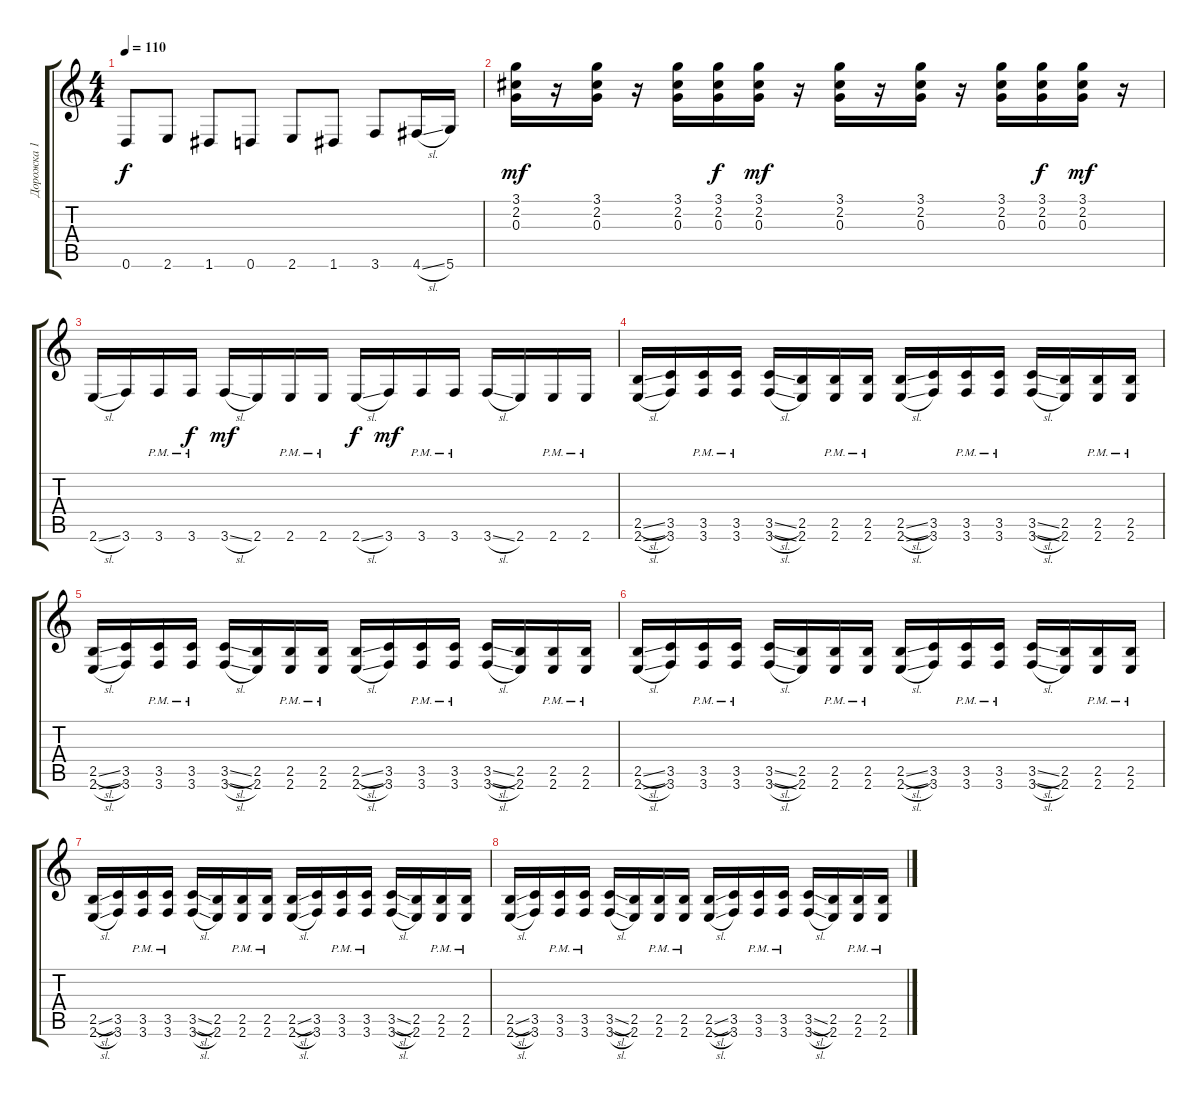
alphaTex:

\track ("Дорожка 1" "Дорожка 1") {instrument distortionguitar}
\staff {score tabs}
\tuning (E4 B3 G3 D3 A2 D2) {hide}
\ts (4 4)
\tempo 110
\clef g2
\ks c
0.6.8{dy f} 2.6.8 1.6.8 0.6.8 2.6.8 1.6.8 3.6.8 4.6{sl}.16 5.6.16 |
(3.1 2.2 0.3).16{dy mf} r.16 (3.1 2.2 0.3).16 r.16 (3.1 2.2 0.3).16 (3.1 2.2 0.3).16{dy f} (3.1 2.2 0.3).16{dy mf} r.16 (3.1 2.2 0.3).16 r.16 (3.1 2.2 0.3).16 r.16 (3.1 2.2 0.3).16 (3.1 2.2 0.3).16{dy f} (3.1 2.2 0.3).16{dy mf} r.16 |
2.6{sl}.16 3.6.16 3.6{pm}.16 3.6{pm}.16{dy f} 3.6{sl}.16{dy mf} 2.6.16 2.6{pm}.16 2.6{pm}.16 2.6{sl}.16{dy f} 3.6.16{dy mf} 3.6{pm}.16 3.6{pm}.16 3.6{sl}.16 2.6.16 2.6{pm}.16 2.6{pm}.16 |
(2.5{sl} 2.6{sl}).16 (3.5 3.6).16 (3.5{pm} 3.6{pm}).16 (3.5{pm} 3.6{pm}).16 (3.5{sl} 3.6{sl}).16 (2.5 2.6).16 (2.5{pm} 2.6{pm}).16 (2.5{pm} 2.6{pm}).16 (2.5{sl} 2.6{sl}).16 (3.5 3.6).16 (3.5{pm} 3.6{pm}).16 (3.5{pm} 3.6{pm}).16 (3.5{sl} 3.6{sl}).16 (2.5 2.6).16 (2.5{pm} 2.6{pm}).16 (2.5{pm} 2.6{pm}).16 |
(2.5{sl} 2.6{sl}).16 (3.5 3.6).16 (3.5{pm} 3.6{pm}).16 (3.5{pm} 3.6{pm}).16 (3.5{sl} 3.6{sl}).16 (2.5 2.6).16 (2.5{pm} 2.6{pm}).16 (2.5{pm} 2.6{pm}).16 (2.5{sl} 2.6{sl}).16 (3.5 3.6).16 (3.5{pm} 3.6{pm}).16 (3.5{pm} 3.6{pm}).16 (3.5{sl} 3.6{sl}).16 (2.5 2.6).16 (2.5{pm} 2.6{pm}).16 (2.5{pm} 2.6{pm}).16 |
(2.5{sl} 2.6{sl}).16 (3.5 3.6).16 (3.5{pm} 3.6{pm}).16 (3.5{pm} 3.6{pm}).16 (3.5{sl} 3.6{sl}).16 (2.5 2.6).16 (2.5{pm} 2.6{pm}).16 (2.5{pm} 2.6{pm}).16 (2.5{sl} 2.6{sl}).16 (3.5 3.6).16 (3.5{pm} 3.6{pm}).16 (3.5{pm} 3.6{pm}).16 (3.5{sl} 3.6{sl}).16 (2.5 2.6).16 (2.5{pm} 2.6{pm}).16 (2.5{pm} 2.6{pm}).16 |
(2.5{sl} 2.6{sl}).16 (3.5 3.6).16 (3.5{pm} 3.6{pm}).16 (3.5{pm} 3.6{pm}).16 (3.5{sl} 3.6{sl}).16 (2.5 2.6).16 (2.5{pm} 2.6{pm}).16 (2.5{pm} 2.6{pm}).16 (2.5{sl} 2.6{sl}).16 (3.5 3.6).16 (3.5{pm} 3.6{pm}).16 (3.5{pm} 3.6{pm}).16 (3.5{sl} 3.6{sl}).16 (2.5 2.6).16 (2.5{pm} 2.6{pm}).16 (2.5{pm} 2.6{pm}).16 |
(2.5{sl} 2.6{sl}).16 (3.5 3.6).16 (3.5{pm} 3.6{pm}).16 (3.5{pm} 3.6{pm}).16 (3.5{sl} 3.6{sl}).16 (2.5 2.6).16 (2.5{pm} 2.6{pm}).16 (2.5{pm} 2.6{pm}).16 (2.5{sl} 2.6{sl}).16 (3.5 3.6).16 (3.5{pm} 3.6{pm}).16 (3.5{pm} 3.6{pm}).16 (3.5{sl} 3.6{sl}).16 (2.5 2.6).16 (2.5{pm} 2.6{pm}).16 (2.5{pm} 2.6{pm}).16
